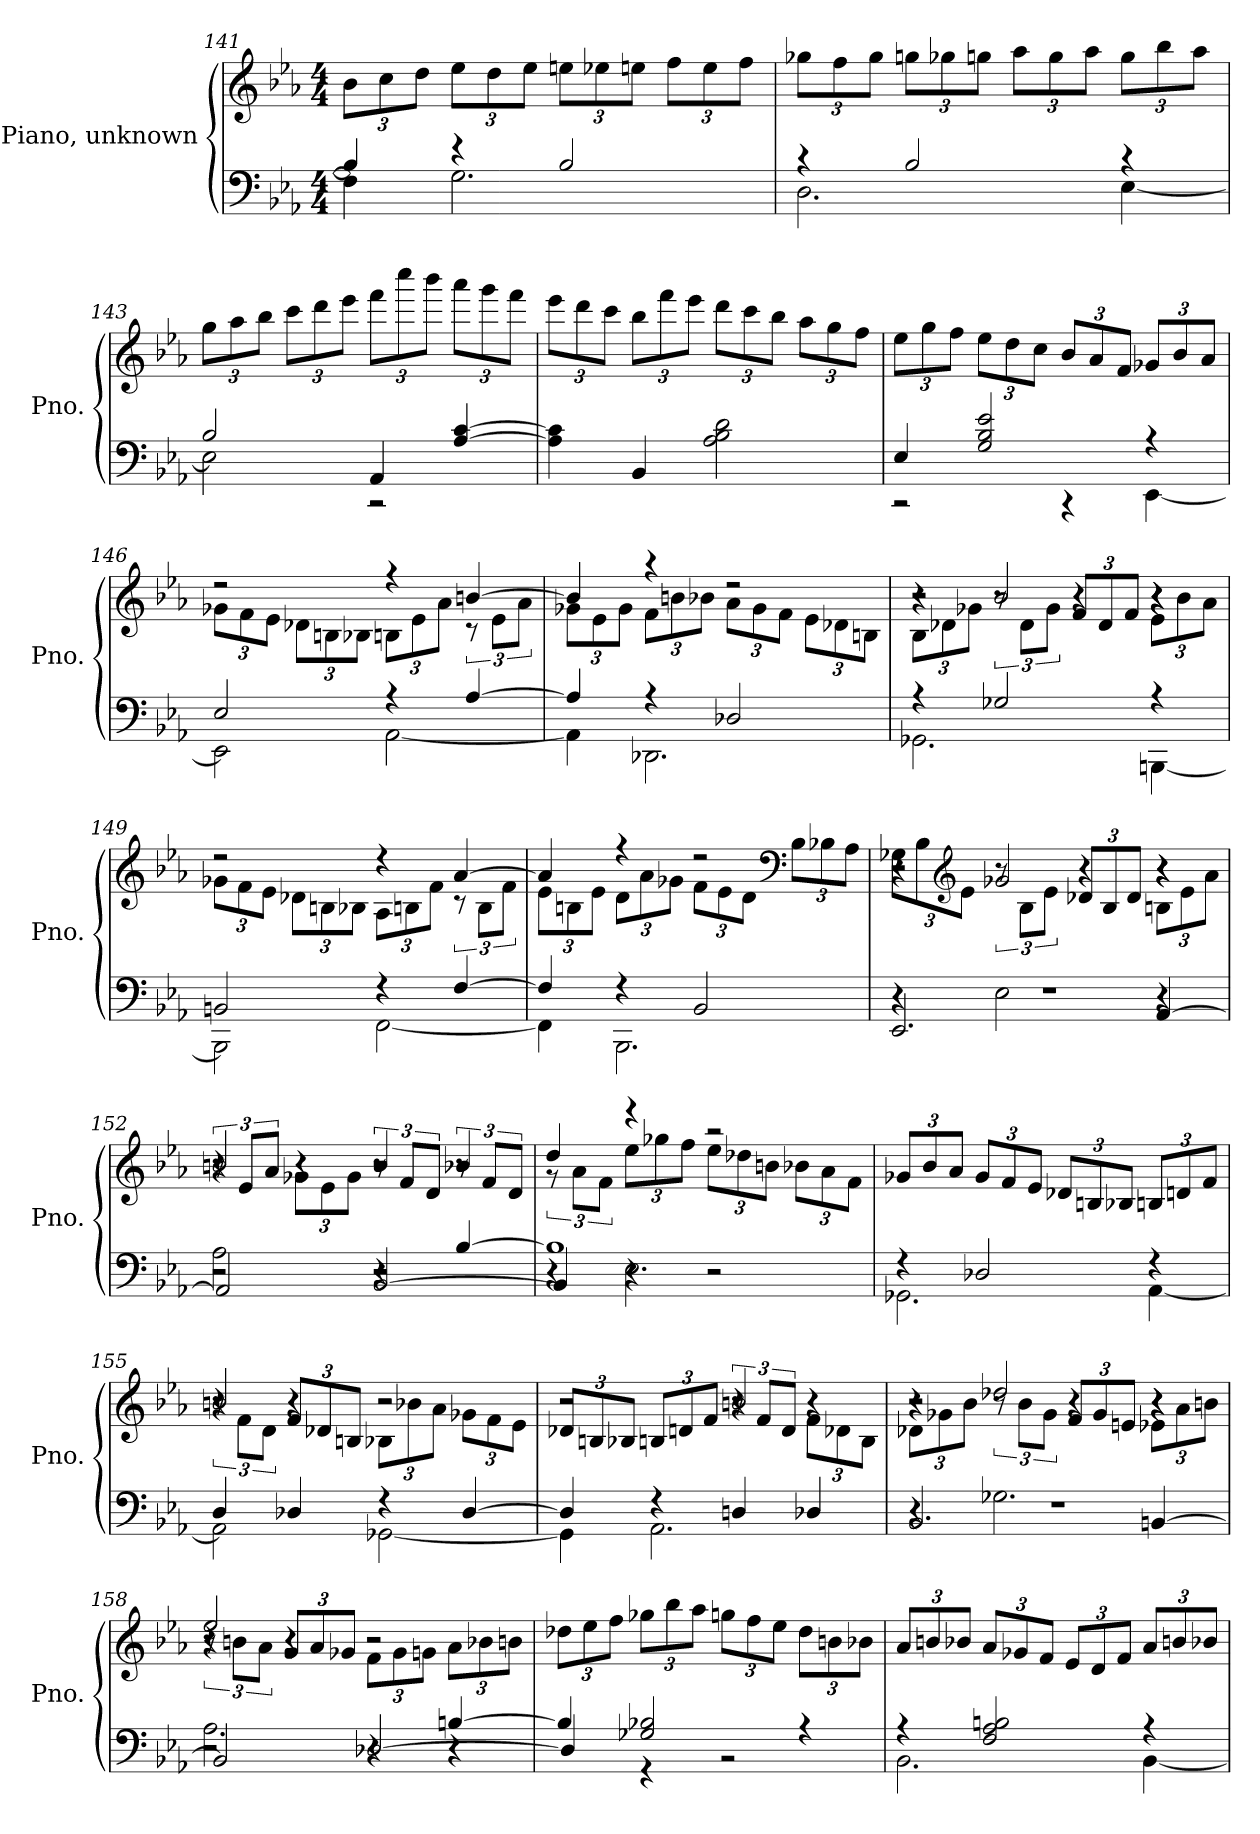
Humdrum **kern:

**kern	**kern
*part1	*part1
*staff2	*staff1
*I"Piano, unknown	*
*I'Pno.	*
*clefF4	*clefG2
*k[b-e-a-]	*k[b-e-a-]
*M4/4	*M4/4
=141	=141
*^	*
*	*	*Xbrackettup
4B-/]	4F\]	12b-\L
.	.	12cc\
.	.	12dd\J
4r	2.G\	12ee-\L
.	.	12dd\
.	.	12ee-\J
2B-/	.	12een\L
.	.	12ee-X\
.	.	12een\J
.	.	12ff\L
.	.	12ee\
.	.	12ff\J
=142	=142	=142
4r	2.D\	12gg-X\L
.	.	12ff\
.	.	12gg-\J
2B-/	.	12ggn\L
.	.	12gg-X\
.	.	12ggn\J
.	.	12aa-\L
.	.	12gg\
.	.	12aa-\J
4r	[4E-\	12gg\L
.	.	12bb-\
.	.	12aa-\J
!!LO:LB:g=z
=143	=143	=143
2B-/	2E-\]	12gg\L
.	.	12aa-\
.	.	12bb-\J
.	.	12ccc\L
.	.	12ddd\
.	.	12eee-\J
4AA-/	2r	12fff\L
.	.	12cccc\
.	.	12bbb-\J
[4A-/ [4c/	.	12aaa-\L
.	.	12ggg\
.	.	12fff\J
*v	*v	*
=144	=144
4A-\] 4c\]	12eee-\L
.	12ddd\
.	12ccc\J
4BB-/	12bb-\L
.	12fff\
.	12eee-\J
2A-\ 2B-\ 2d\	12ddd\L
.	12ccc\
.	12bb-\J
.	12aa-\L
.	12gg\
.	12ff\J
!!LO:LB:g=z
=145	=145
*^	*
4E-/	2r	12ee-\L
.	.	12gg\
.	.	12ff\J
2G/ 2B-/ 2e-/	.	12ee-\L
.	.	12dd\
.	.	12cc\J
.	4r	12b-/L
.	.	12a-/
.	.	12f/J
4r	[4EE-\	12g-X/L
.	.	12b-/
.	.	12a-/J
=146	=146	=146
*	*	*^
2E-/	2EE-\]	2r	12g-X\L
.	.	.	12f\
.	.	.	12e-\J
.	.	.	12d-X\L
.	.	.	12Bn\
.	.	.	12B-X\J
4r	[2AA-\	4r	12Bn\L
.	.	.	12e-\
.	.	.	12a-\J
*	*	*	*brackettup
[4A-/	.	[4bn/	12r
.	.	.	12e-\L
.	.	.	12a-\J
=147	=147	=147	=147
*	*	*	*Xbrackettup
4A-/]	4AA-\]	4b/]	12g-X\L
.	.	.	12e-\
.	.	.	12g-\J
4r	2.DD-X\	4r	12f\L
.	.	.	12bn\
.	.	.	12b-X\J
2D-X/	.	2r	12a-\L
.	.	.	12g-\
.	.	.	12f\J
.	.	.	12e-\L
.	.	.	12d-X\
.	.	.	12Bn\J
!!LO:PB:g=z
=148	=148	=148	=148
*	*	*	*^
4r	2.GG-X\	4r	12B-\L	2r
.	.	.	12d-X\	.
.	.	.	12g-X\J	.
*	*	*	*brackettup	*
2G-X/	.	2b-/	12r	.
.	.	.	12d-\L	.
.	.	.	12g-\J	.
*	*	*	*	*Xbrackettup
.	.	.	4r	12f/L
.	.	.	.	12d-/
.	.	.	.	12f/J
4r	[4BBBn\	4r	12e-\L	4r
.	.	.	12b-\	.
.	.	.	12a-\J	.
*	*	*	*v	*v
=149	=149	=149	=149
2BBn/	2BBB\]	2r	12g-X\L
.	.	.	12f\
.	.	.	12e-\J
.	.	.	12d-X\L
.	.	.	12Bn\
.	.	.	12B-X\J
4r	[2FF\	4r	12A-\L
.	.	.	12Bn\
.	.	.	12f\J
*	*	*	*brackettup
[4F/	.	[4a-/	12r
.	.	.	12B\L
.	.	.	12f\J
!!LO:LB:g=z	!!
=150	=150	=150	=150
*	*	*	*Xbrackettup
4F/]	4FF\]	4a-/]	12e-\L
.	.	.	12Bn\
.	.	.	12e-\J
4r	2.BBB-\	4r	12d\L
.	.	.	12a-\
.	.	.	12g-X\J
2BB-/	.	2r	12f\L
.	.	.	12e-\
.	.	.	12d\J
*	*	*clefF4	*
.	.	.	12B\L
.	.	.	12B-X\
.	.	.	12A-\J
=151	=151	=151	=151
*	*^	*	*^
1r	4r	2.EE-/	4r	12G-X\L	2r
.	.	.	.	12B-\	.
*	*	*	*clefG2	*	*
.	.	.	.	12e-\J	.
*	*	*	*	*brackettup	*
.	2E-\	.	2g-X/	12r	.
.	.	.	.	12B-\L	.
.	.	.	.	12e-\J	.
*	*	*	*	*	*Xbrackettup
.	.	.	.	4r	12d-X/L
.	.	.	.	.	12B-/
.	.	.	.	.	12d-/J
.	4r	[4AA-/	4r	12Bn\L	4r
.	.	.	.	12e-\	.
.	.	.	.	12a-\J	.
!!LO:LB:g=z	!!	!!
=152	=152	=152	=152	=152	=152
*	*	*	*	*	*brackettup
2r	2A-\	2AA-/]	2bn/	4r	12r
.	.	.	.	.	12e-/L
.	.	.	.	.	12a-/J
*	*	*	*	*Xbrackettup	*
.	.	.	.	12g-X\L	4r
.	.	.	.	12e-\	.
.	.	.	.	12g-\J	.
*	*	*	*	*	*brackettup
4r	2r	[2BB-/	4b/	2r	12r
.	.	.	.	.	12f/L
.	.	.	.	.	12d/J
[4B-/	.	.	4b-X/	.	12r
.	.	.	.	.	12f/L
.	.	.	.	.	12d/J
*	*	*	*	*v	*v
=153	=153	=153	=153	=153
1B-]	4r	4BB-/]	4dd/	12r
.	.	.	.	12a-\L
.	.	.	.	12f\J
*	*	*	*	*Xbrackettup
.	2.E-\	4r	4r	12ee-\L
.	.	.	.	12gg-X\
.	.	.	.	12ff\J
.	.	2r	2r	12ee-\L
.	.	.	.	12dd-X\
.	.	.	.	12bn\J
.	.	.	.	12b-X\L
.	.	.	.	12a-\
.	.	.	.	12f\J
*	*v	*v	*	*
*	*	*v	*v
!!LO:LB:g=z
=154	=154	=154
4r	2.GG-X\	12g-X/L
.	.	12b-/
.	.	12a-/J
2D-X/	.	12g-/L
.	.	12f/
.	.	12e-/J
.	.	12d-X/L
.	.	12Bn/
.	.	12B-X/J
4r	[4AA-\	12Bn/L
.	.	12dn/
.	.	12f/J
=155	=155	=155
*	*	*^
*	*	*	*brackettup
*	*	*	*^
4D/	2AA-\]	2bn/	12r	4r
.	.	.	12f\L	.
.	.	.	12d\J	.
*	*	*	*	*Xbrackettup
4D-X/	.	.	4r	12f/L
.	.	.	.	12d-X/
.	.	.	.	12Bn/J
4r	[2GG-X\	2r	12B-X\L	2r
.	.	.	12b-X\	.
.	.	.	12a-\J	.
[4D-/	.	.	12g-X\L	.
.	.	.	12f\	.
.	.	.	12e-\J	.
!!LO:LB:g=z	!!	!!
=156	=156	=156	=156	=156
4D-/]	4GG-\]	2r	2r	12d-X/L
.	.	.	.	12Bn/
.	.	.	.	12B-X/J
4r	2.AA-\	.	.	12Bn/L
.	.	.	.	12dn/
.	.	.	.	12f/J
*	*	*	*	*brackettup
4Dn/	.	2bn/	4r	12r
.	.	.	.	12f/L
.	.	.	.	12d/J
*	*	*	*Xbrackettup	*
4D-X/	.	.	12f\L	4r
.	.	.	12d-X\	.
.	.	.	12B\J	.
=157	=157	=157	=157	=157
*	*^	*	*	*
1r	4r	2.BB-/	4r	12d-X\L	2r
.	.	.	.	12g-X\	.
.	.	.	.	12b-\J	.
*	*	*	*	*brackettup	*
.	2.G-X\	.	2dd-X/	12r	.
.	.	.	.	12b-\L	.
.	.	.	.	12g-\J	.
*	*	*	*	*	*Xbrackettup
.	.	.	.	4r	12f/L
.	.	.	.	.	12g-/
.	.	.	.	.	12en/J
.	.	[4BBn/	4r	12e-X\L	4r
.	.	.	.	12a-\	.
.	.	.	.	12bn\J	.
!!LO:LB:g=z	!!	!!
=158	=158	=158	=158	=158	=158
*	*	*	*	*brackettup	*
2r	2.A-\	2BB/]	2ee-/	12r	4r
.	.	.	.	12bn\L	.
.	.	.	.	12a-\J	.
*	*	*	*	*	*Xbrackettup
.	.	.	.	4r	12g/L
.	.	.	.	.	12a-/
.	.	.	.	.	12g-X/J
4r	.	[2D-X/	2r	12f\L	2r
.	.	.	.	12g-\	.
.	.	.	.	12gn\J	.
[4Bn/	4r	.	.	12a-\L	.
.	.	.	.	12b-X\	.
.	.	.	.	12bn\J	.
*	*v	*v	*	*	*
*	*	*v	*v	*v
=159	=159	=159
4B/]	4D-/]	12dd-X\L
.	.	12ee-\
.	.	12ff\J
2G-X/ 2B-X/	4r	12gg-X\L
.	.	12bb-\
.	.	12aa-\J
.	2r	12ggn\L
.	.	12ff\
.	.	12ee-\J
4r	.	12dd-\L
.	.	12bn\
.	.	12b-X\J
!!LO:PB:g=z
=160	=160	=160
4r	2.BB-\	12a-/L
.	.	12bn/
.	.	12b-X/J
2F/ 2A-/ 2Bn/	.	12a-/L
.	.	12g-X/
.	.	12f/J
.	.	12e-/L
.	.	12d/
.	.	12f/J
4r	[4BB-\	12a-/L
.	.	12bn/
.	.	12b-X/J
*v	*v	*
=	=
*-	*-
